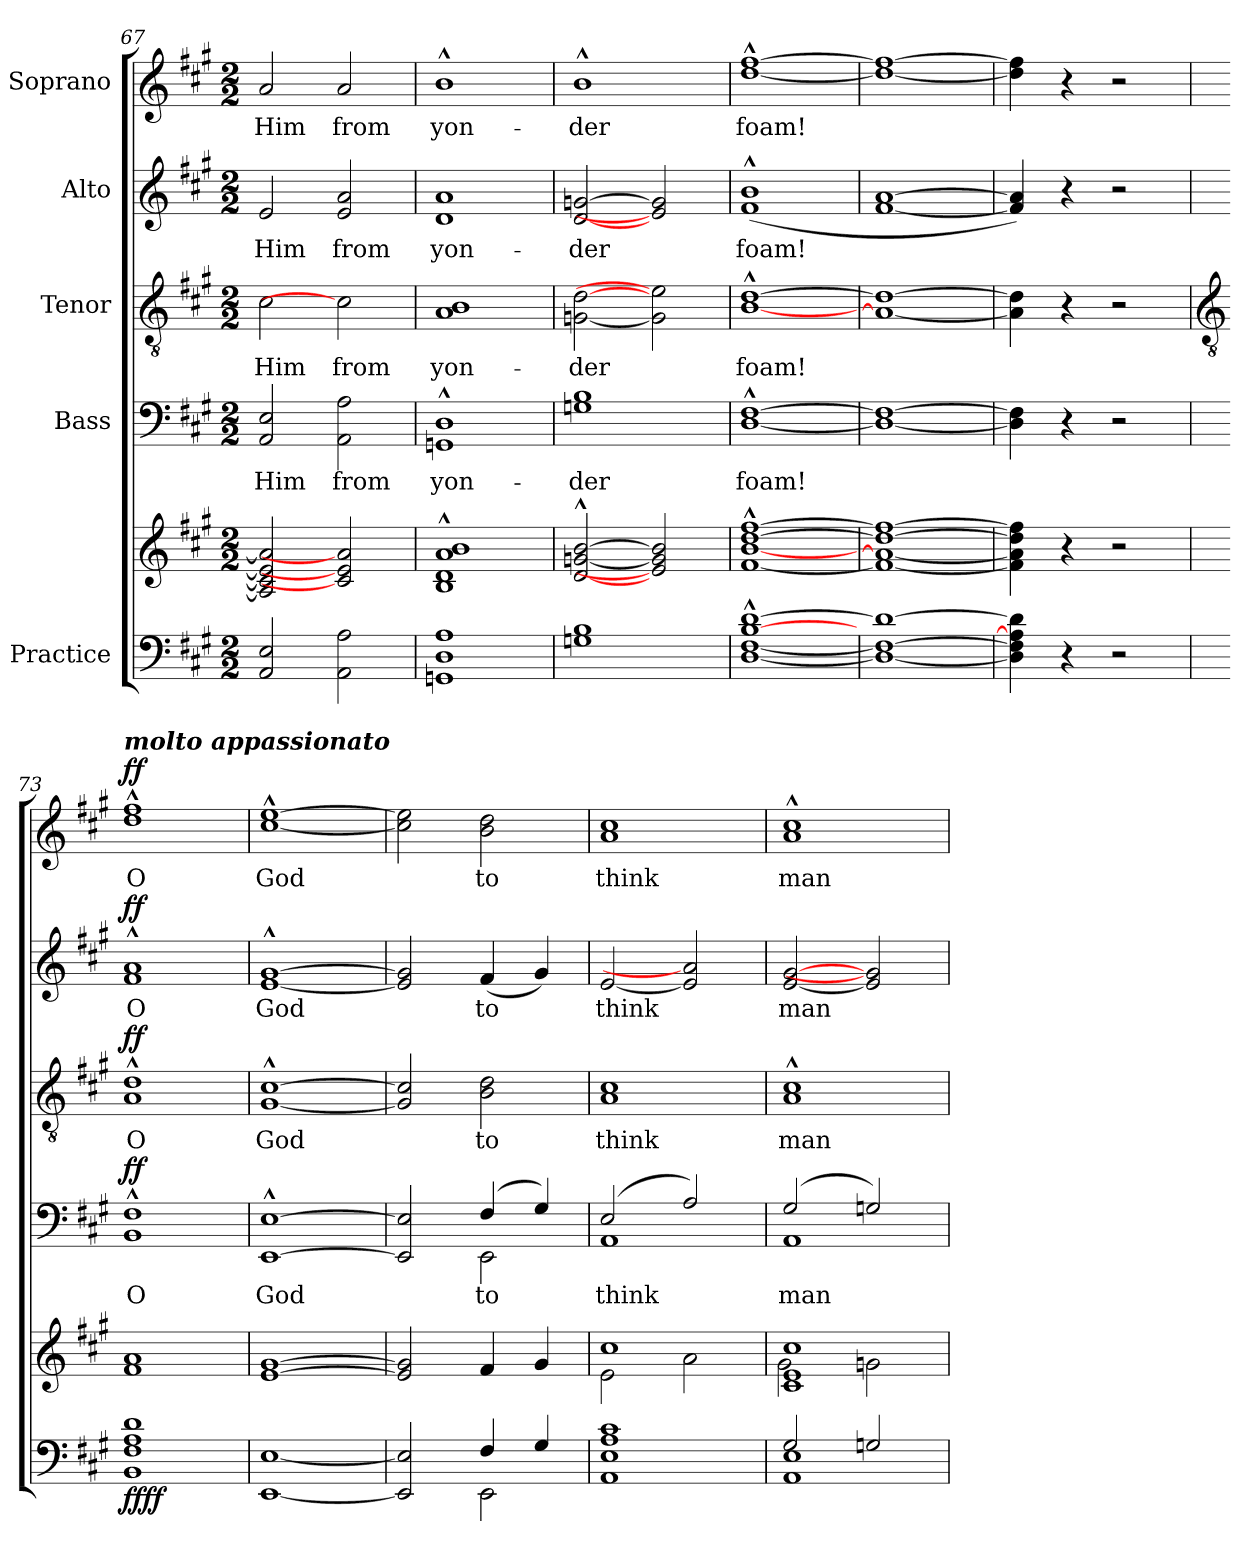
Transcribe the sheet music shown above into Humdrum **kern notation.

**kern	**kern	**dynam	**kern	**text	**dynam	**kern	**text	**dynam	**kern	**text	**dynam	**kern	**text	**dynam
*part5	*part5	*part5	*part4	*part4	*part4	*part3	*part3	*part3	*part2	*part2	*part2	*part1	*part1	*part1
*staff6	*staff5	*staff5/6	*staff4	*staff4	*staff4	*staff3	*staff3	*staff3	*staff2	*staff2	*staff2	*staff1	*staff1	*staff1
*I"Practice	*	*	*I"Bass	*	*	*I"Tenor	*	*	*I"Alto	*	*	*I"Soprano	*	*
*clefF4	*clefG2	*	*clefF4	*	*	*clefGv2	*	*	*clefG2	*	*	*clefG2	*	*
*k[f#c#g#]	*k[f#c#g#]	*	*k[f#c#g#]	*	*	*k[f#c#g#]	*	*	*k[f#c#g#]	*	*	*k[f#c#g#]	*	*
*A:	*A:	*	*A:	*	*	*A:	*	*	*A:	*	*	*A:	*	*
*M2/2	*M2/2	*	*M2/2	*	*	*M2/2	*	*	*M2/2	*	*	*M2/2	*	*
=67	=67	=67	=67	=67	=67	=67	=67	=67	=67	=67	=67	=67	=67	=67
!	!	!	!	!LO:LY:b	!	!	!LO:LY:b	!	!	!LO:LY:b	!	!	!LO:LY:b	!
2AA 2E	2A] 2c#] 2e] 2a]	.	2AA 2E	Him	.	2c#	Him	.	2e	Him	.	2a	Him	.
!	!	!	!	!LO:LY:b	!	!	!LO:LY:b	!	!	!LO:LY:b	!	!	!LO:LY:b	!
2AA 2A	2c#] 2e] 2a]	.	2AA 2A	from	.	2c#]	from	.	2e 2a	from	.	2a	from	.
=68	=68	=68	=68	=68	=68	=68	=68	=68	=68	=68	=68	=68	=68	=68
!	!	!	!	!LO:LY:b	!	!	!LO:LY:b	!	!	!LO:LY:b	!	!	!LO:LY:b	!
1GGn 1D 1A	1B^^ 1d^^ 1a^^ 1b^^	.	1GGn^^ 1D^^	yon-	.	1A 1B	yon-	.	1d 1a	yon-	.	1b^^	yon-	.
=69	=69	=69	=69	=69	=69	=69	=69	=69	=69	=69	=69	=69	=69	=69
!	!	!	!	!LO:LY:b	!	!	!LO:LY:b	!	!	!LO:LY:b	!	!	!LO:LY:b	!
1Gn 1B	[2d^^ [2gn^^ [2b^^	.	1Gn 1B	-der	.	[2Gn [2d	-der	.	[2d [2gn	-der	.	1b^^	-der	.
.	2e] 2g] 2b]	.	.	.	.	2G] 2e]	.	.	2e] 2g]	.	.	.	.	.
=70	=70	=70	=70	=70	=70	=70	=70	=70	=70	=70	=70	=70	=70	=70
!	!	!	!	!LO:LY:b	!	!	!LO:LY:b	!	!	!LO:LY:b	!	!	!LO:LY:b	!
[1D^^ [1F#^^ [1B^^ [1d^^	[1f#^^ [1b^^ [1dd^^ [1ff#^^	.	[1D^^ [1F#^^	foam!	.	[1B^^ [1d^^	foam!	.	(<1f#^^ 1b^^	foam!	.	[1dd^^ [1ff#^^	foam!	.
=71	=71	=71	=71	=71	=71	=71	=71	=71	=71	=71	=71	=71	=71	=71
1D_ 1F#_ 1d_	1f#_ 1a_ 1dd_ 1ff#_	.	1D_ 1F#_	.	.	1A_ 1d_	.	.	[1f# [1a	.	.	1dd_ 1ff#_	.	.
=72	=72	=72	=72	=72	=72	=72	=72	=72	=72	=72	=72	=72	=72	=72
4D\] 4F#\] 4A\] 4d\]	4f#\] 4a\] 4dd\] 4ff#\]	.	4D\] 4F#\]	.	.	4A] 4d]	.	.	4f#] 4a])	.	.	4dd] 4ff#]	.	.
4r	4r	.	4r	.	.	4r	.	.	4r	.	.	4r	.	.
2r	2r	.	2r	.	.	2r	.	.	2r	.	.	2r	.	.
!!LO:LB:g=z
=73	=73	=73	=73	=73	=73	=73	=73	=73	=73	=73	=73	=73	=73	=73
*	*	*	*	*	*	*clefGv2	*	*	*	*	*	*	*	*
*^	*^	*	*	*	*	*	*	*	*	*	*	*	*	*
!	!	!	!	!	!	!	!	!	!	!	!	!	!	!LO:TX:a:Bi:t=molto appassionato	!	!
!	!	!	!	!LO:DY:b=2	!	!LO:LY:b	!	!	!LO:LY:b	!	!	!LO:LY:b	!	!	!LO:LY:b	!
*	*	*	*	*	*^	*	*	*	*	*	*	*	*	*	*	*
!	!	!	!	!LO:DY:n=1:b	!	!	!	!LO:DY:b	!	!	!LO:DY:b	!	!	!LO:DY:b	!	!	!LO:DY:b
1ryy	1BB\ 1F#\ 1A\ 1d\	1f# 1a	1ryy	ff ff	1BB^^ 1F#^^	1ryy	O	ff	1A^^ 1d^^	O	ff	1f#^^ 1a^^	O	ff	1dd^^ 1ff#^^	O	ff
=74	=74	=74	=74	=74	=74	=74	=74	=74	=74	=74	=74	=74	=74	=74	=74	=74	=74
!	!	!	!	!	!	!	!LO:LY:b	!	!	!LO:LY:b	!	!	!LO:LY:b	!	!	!LO:LY:b	!
1ryy	[1EE/ [1E/	[1e [1g#	1ryy	.	[1EE^^ [1E^^	1ryy	God	.	[1G#^^ [1c#^^	God	.	[1e^^ [1g#^^	God	.	[1cc#^^ [1ee^^	God	.
=75	=75	=75	=75	=75	=75	=75	=75	=75	=75	=75	=75	=75	=75	=75	=75	=75	=75
2ryy	2EE/] 2E/]	2e] 2g#]	2ryy	.	2EE] 2E]	2ryy	.	.	2G#] 2c#]	.	.	2e] 2g#]	.	.	2cc#] 2ee]	.	.
!	!	!	!	!	!	!	!LO:LY:b	!	!	!LO:LY:b	!	!	!LO:LY:b	!	!	!LO:LY:b	!
4F#/	2EE\	4f#	2ryy	.	(<4F#/	2EE\	to	.	2B 2d	to	.	(<4f#	to	.	2b 2dd	to	.
4G#/	.	4g#	.	.	4G#/)	.	.	.	.	.	.	4g#)	.	.	.	.	.
=76	=76	=76	=76	=76	=76	=76	=76	=76	=76	=76	=76	=76	=76	=76	=76	=76	=76
!	!	!	!	!	!	!	!LO:LY:b	!	!	!LO:LY:b	!	!	!LO:LY:b	!	!	!LO:LY:b	!
1E 1A 1c#	1AA\	1cc#	2e\	.	(<2E/	1AA\	think	.	1A 1c#	think	.	[2e	think	.	1a 1cc#	think	.
.	.	.	2a\	.	2A/)	.	.	.	.	.	.	2e] 2a]	.	.	.	.	.
=77	=77	=77	=77	=77	=77	=77	=77	=77	=77	=77	=77	=77	=77	=77	=77	=77	=77
!	!	!	!	!	!	!	!LO:LY:b	!	!	!LO:LY:b	!	!	!LO:LY:b	!	!	!LO:LY:b	!
2G#/	1AA\ 1E\	1c# 1e 1cc#	2g#\	.	(<2G#/	1AA\	man	.	1A^^ 1c#^^	man	.	[2e [2g#	man	.	1a^^ 1cc#^^	man	.
2Gn/	.	.	2gn\	.	2Gn/)	.	.	.	.	.	.	2e] 2g]	.	.	.	.	.
*v	*v	*	*	*	*v	*v	*	*	*	*	*	*	*	*	*	*	*
*	*v	*v	*	*	*	*	*	*	*	*	*	*	*	*	*
=	=	=	=	=	=	=	=	=	=	=	=	=	=	=
*-	*-	*-	*-	*-	*-	*-	*-	*-	*-	*-	*-	*-	*-	*-
